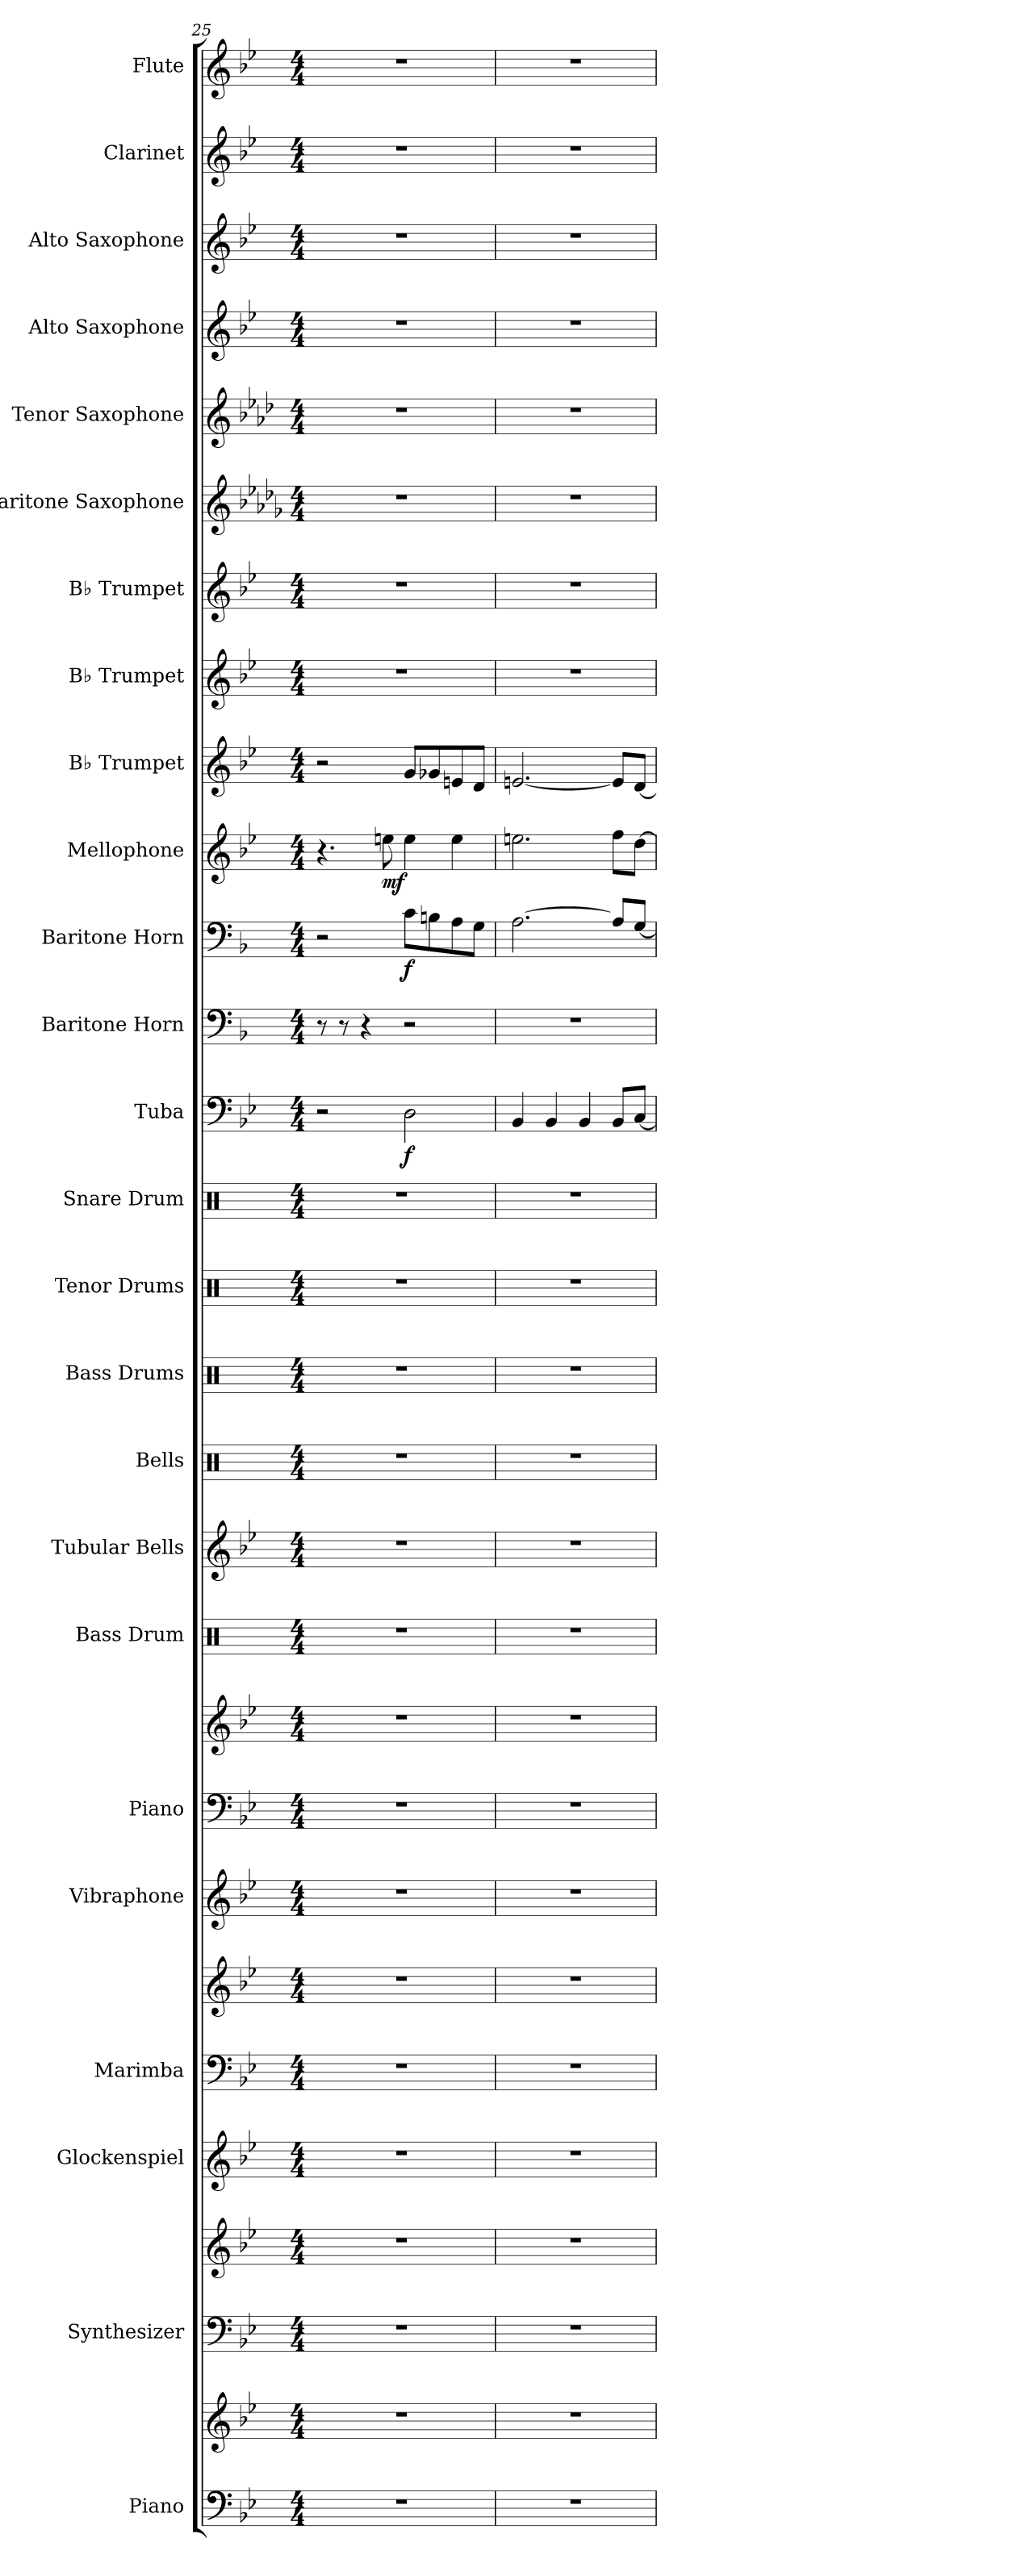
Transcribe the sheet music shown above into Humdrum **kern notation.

**kern	**kern	**kern	**kern	**kern	**kern	**kern	**kern	**kern	**kern	**kern	**kern	**kern	**kern	**kern	**kern	**kern	**dynam	**kern	**kern	**dynam	**kern	**dynam	**kern	**kern	**kern	**kern	**kern	**kern	**kern	**kern	**kern
*part25	*part25	*part24	*part24	*part23	*part22	*part22	*part21	*part20	*part20	*part19	*part18	*part17	*part16	*part15	*part14	*part13	*part13	*part12	*part11	*part11	*part10	*part10	*part9	*part8	*part7	*part6	*part5	*part4	*part3	*part2	*part1
*staff29	*staff28	*staff27	*staff26	*staff25	*staff24	*staff23	*staff22	*staff21	*staff20	*staff19	*staff18	*staff17	*staff16	*staff15	*staff14	*staff13	*staff13	*staff12	*staff11	*staff11	*staff10	*staff10	*staff9	*staff8	*staff7	*staff6	*staff5	*staff4	*staff3	*staff2	*staff1
*I"Piano	*	*I"Synthesizer	*	*I"Glockenspiel	*I"Marimba	*	*I"Vibraphone	*I"Piano	*	*I"Bass Drum	*I"Tubular Bells	*I"Bells	*I"Bass Drums	*I"Tenor Drums	*I"Snare Drum	*I"Tuba	*	*I"Baritone Horn	*I"Baritone Horn	*	*I"Mellophone	*	*I"B♭ Trumpet	*I"B♭ Trumpet	*I"B♭ Trumpet	*I"Baritone Saxophone	*I"Tenor Saxophone	*I"Alto Saxophone	*I"Alto Saxophone	*I"Clarinet	*I"Flute
*I'Pno.	*	*I'Synth	*	*I'Glk.	*I'Mrm.	*	*I'Vib.	*I'Pno.	*	*I'B. Dr.	*I'Tu. Be.	*I'Be.	*I'BD	*I'TD	*I'SD	*I'Tba.	*	*I'Bar. Hn.	*I'Bar. Hn.	*	*I'Mph.	*	*I'B♭ Tpt.	*I'B♭ Tpt.	*I'B♭ Tpt.	*I'Bar. Sax.	*I'T. Sax.	*I'A. Sax.	*I'A. Sax.	*I'Cl.	*I'Fl.
*clefF4	*clefG2	*clefF4	*clefG2	*clefG2	*clefF4	*clefG2	*clefG2	*clefF4	*clefG2	*clefX	*clefG2	*clefX	*clefX	*clefX	*clefX	*clefF4	*	*clefF4	*clefF4	*	*clefG2	*	*clefG2	*clefG2	*clefG2	*clefG2	*clefG2	*clefG2	*clefG2	*clefG2	*clefG2
*	*	*	*	*ITrd-14c-24	*	*	*	*	*	*	*	*	*	*	*	*	*	*ITrd4c7	*ITrd4c7	*	*ITrd4c7	*	*ITrd1c2	*ITrd1c2	*ITrd1c2	*ITrd12c21	*ITrd8c14	*ITrd5c9	*ITrd5c9	*ITrd1c2	*
*k[b-e-]	*k[b-e-]	*k[b-e-]	*k[b-e-]	*k[b-e-]	*k[b-e-]	*k[b-e-]	*k[b-e-]	*k[b-e-]	*k[b-e-]	*k[]	*k[b-e-]	*k[]	*k[]	*k[]	*k[]	*k[b-e-]	*	*k[b-e-]	*k[b-e-]	*	*k[b-e-a-]	*	*k[b-e-a-d-]	*k[b-e-a-d-]	*k[b-e-a-d-]	*k[b-e-a-d-g-]	*k[b-e-a-d-]	*k[b-e-a-d-g-]	*k[b-e-a-d-g-]	*k[b-e-a-d-]	*k[b-e-]
*M4/4	*M4/4	*M4/4	*M4/4	*M4/4	*M4/4	*M4/4	*M4/4	*M4/4	*M4/4	*M4/4	*M4/4	*M4/4	*M4/4	*M4/4	*M4/4	*M4/4	*	*M4/4	*M4/4	*	*M4/4	*	*M4/4	*M4/4	*M4/4	*M4/4	*M4/4	*M4/4	*M4/4	*M4/4	*M4/4
=25	=25	=25	=25	=25	=25	=25	=25	=25	=25	=25	=25	=25	=25	=25	=25	=25	=25	=25	=25	=25	=25	=25	=25	=25	=25	=25	=25	=25	=25	=25	=25
1r	1r	1r	1r	1r	1r	1r	1r	1r	1r	1r	1r	1r	1r	1r	1r	2r	.	8r	2r	.	4.r	.	2r	1r	1r	1r	1r	1r	1r	1r	1r
.	.	.	.	.	.	.	.	.	.	.	.	.	.	.	.	.	.	8r	.	.	.	.	.	.	.	.	.	.	.	.	.
.	.	.	.	.	.	.	.	.	.	.	.	.	.	.	.	.	.	4r	.	.	.	.	.	.	.	.	.	.	.	.	.
!	!	!	!	!	!	!	!	!	!	!	!	!	!	!	!	!	!	!	!	!	!	!LO:DY:b	!	!	!	!	!	!	!	!	!
.	.	.	.	.	.	.	.	.	.	.	.	.	.	.	.	.	.	.	.	.	8an\	mf	.	.	.	.	.	.	.	.	.
!	!	!	!	!	!	!	!	!	!	!	!	!	!	!	!	!	!LO:DY:b	!	!	!LO:DY:b	!	!	!	!	!	!	!	!	!	!	!
.	.	.	.	.	.	.	.	.	.	.	.	.	.	.	.	2D\	f	2r	8F\L	f	4a\	.	8f/L	.	.	.	.	.	.	.	.
.	.	.	.	.	.	.	.	.	.	.	.	.	.	.	.	.	.	.	8En\	.	.	.	8f-X/	.	.	.	.	.	.	.	.
.	.	.	.	.	.	.	.	.	.	.	.	.	.	.	.	.	.	.	8D\	.	4a\	.	8dn/	.	.	.	.	.	.	.	.
.	.	.	.	.	.	.	.	.	.	.	.	.	.	.	.	.	.	.	8C\J	.	.	.	8c/J	.	.	.	.	.	.	.	.
=26	=26	=26	=26	=26	=26	=26	=26	=26	=26	=26	=26	=26	=26	=26	=26	=26	=26	=26	=26	=26	=26	=26	=26	=26	=26	=26	=26	=26	=26	=26	=26
1r	1r	1r	1r	1r	1r	1r	1r	1r	1r	1r	1r	1r	1r	1r	1r	4BB-/	.	1r	[2.D\	.	2.an\	.	[2.dn/	1r	1r	1r	1r	1r	1r	1r	1r
.	.	.	.	.	.	.	.	.	.	.	.	.	.	.	.	4BB-/	.	.	.	.	.	.	.	.	.	.	.	.	.	.	.
.	.	.	.	.	.	.	.	.	.	.	.	.	.	.	.	4BB-/	.	.	.	.	.	.	.	.	.	.	.	.	.	.	.
.	.	.	.	.	.	.	.	.	.	.	.	.	.	.	.	8BB-/L	.	.	8D/L]	.	8b-\L	.	8d/L]	.	.	.	.	.	.	.	.
.	.	.	.	.	.	.	.	.	.	.	.	.	.	.	.	[8C/J	.	.	[8C/J	.	[8g\J	.	[8c/J	.	.	.	.	.	.	.	.
=	=	=	=	=	=	=	=	=	=	=	=	=	=	=	=	=	=	=	=	=	=	=	=	=	=	=	=	=	=	=	=
*-	*-	*-	*-	*-	*-	*-	*-	*-	*-	*-	*-	*-	*-	*-	*-	*-	*-	*-	*-	*-	*-	*-	*-	*-	*-	*-	*-	*-	*-	*-	*-
